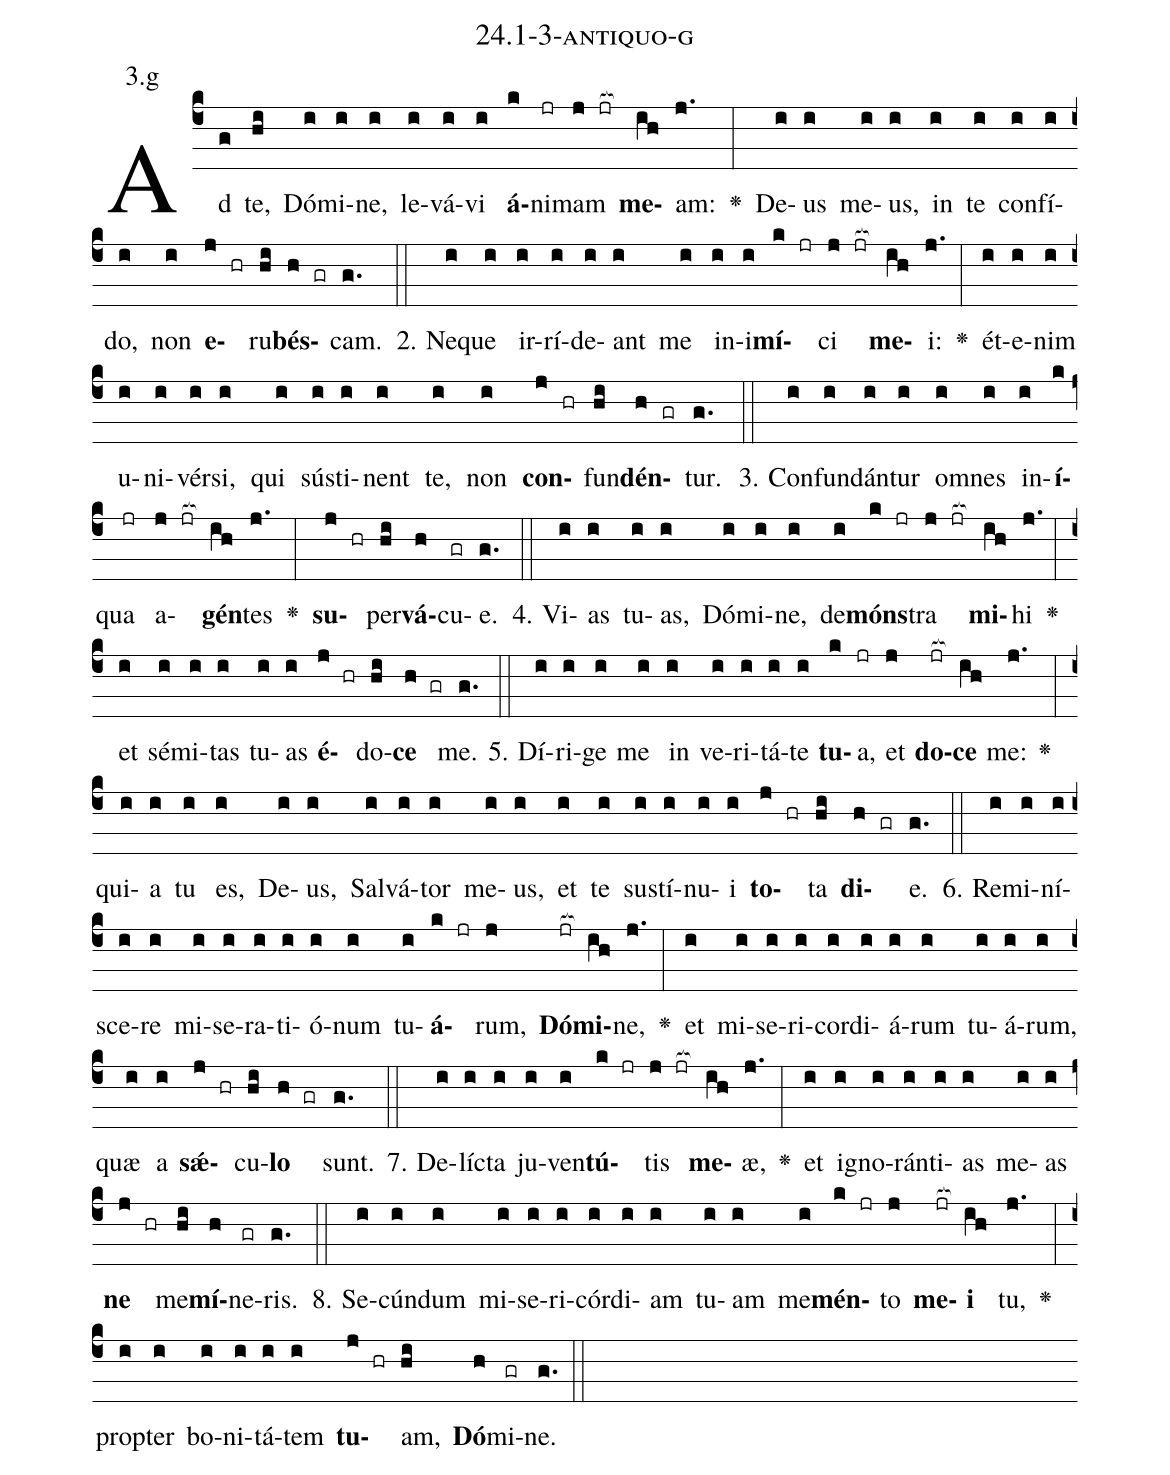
name: 24.1-3-antiquo-g;
annotation: 3.g;
%%
(c4)Ad(g) te,(hi) Dó(i)mi(i)ne,(i) le(i)vá(i)vi(i) <b>á</b>(k)ni(jr)mam(j jr[ocb:1{]) <b>me</b>(ih[ocb:0}])am:(j.) <v>\greheightstar</v>(:) De(i)us(i) me(i)us,(i) in(i) te(i) con(i)fí(i)do,(i) non(i) <b>e</b>(j hr)ru(hi)<b>bés</b>(h gr)cam.(g.) (::)
2. Ne(i)que(i) ir(i)rí(i)de(i)ant(i) me(i) in(i)i(i)<b>mí</b>(k jr)ci(j jr[ocb:1{]) <b>me</b>(ih[ocb:0}])i:(j.) <v>\greheightstar</v>(:) ét(i)e(i)nim(i) u(i)ni(i)vér(i)si,(i) qui(i) sús(i)ti(i)nent(i) te,(i) non(i) <b>con</b>(j hr)fun(hi)<b>dén</b>(h gr)tur.(g.) (::)
3. Con(i)fun(i)dán(i)tur(i) om(i)nes(i) in(i)<b>í</b>(k)qua(jr) a(j jr[ocb:1{])<b>gén</b>(ih[ocb:0}])tes(j.) <v>\greheightstar</v>(:) <b>su</b>(j hr)per(hi)<b>vá</b>(h)cu(gr)e.(g.) (::)
4. Vi(i)as(i) tu(i)as,(i) Dó(i)mi(i)ne,(i) de(i)<b>móns</b>(k jr)tra(j jr[ocb:1{]) <b>mi</b>(ih[ocb:0}])hi(j.) <v>\greheightstar</v>(:) et(i) sé(i)mi(i)tas(i) tu(i)as(i) <b>é</b>(j hr)do(hi)<b>ce</b>(h gr) me.(g.) (::)
5. Dí(i)ri(i)ge(i) me(i) in(i) ve(i)ri(i)tá(i)te(i) <b>tu</b>(k)a,(jr) et(j) <b>do</b>(jr[ocb:1{])<b>ce</b>(ih[ocb:0}]) me:(j.) <v>\greheightstar</v>(:) qui(i)a(i) tu(i) es,(i) De(i)us,(i) Sal(i)vá(i)tor(i) me(i)us,(i) et(i) te(i) sus(i)tí(i)nu(i)i(i) <b>to</b>(j hr)ta(hi) <b>di</b>(h gr)e.(g.) (::)
6. Re(i)mi(i)ní(i)sce(i)re(i) mi(i)se(i)ra(i)ti(i)ó(i)num(i) tu(i)<b>á</b>(k jr)rum,(j) <b>Dó</b>(jr[ocb:1{])<b>mi</b>(ih[ocb:0}])ne,(j.) <v>\greheightstar</v>(:) et(i) mi(i)se(i)ri(i)cor(i)di(i)á(i)rum(i) tu(i)á(i)rum,(i) quæ(i) a(i) <b>sǽ</b>(j hr)cu(hi)<b>lo</b>(h gr) sunt.(g.) (::)
7. De(i)líc(i)ta(i) ju(i)ven(i)<b>tú</b>(k jr)tis(j jr[ocb:1{]) <b>me</b>(ih[ocb:0}])æ,(j.) <v>\greheightstar</v>(:) et(i) i(i)gno(i)rán(i)ti(i)as(i) me(i)as(i) <b>ne</b>(j hr) me(hi)<b>mí</b>(h)ne(gr)ris.(g.) (::)
8. Se(i)cún(i)dum(i) mi(i)se(i)ri(i)cór(i)di(i)am(i) tu(i)am(i) me(i)<b>mén</b>(k jr)to(j) <b>me</b>(jr[ocb:1{])<b>i</b>(ih[ocb:0}]) tu,(j.) <v>\greheightstar</v>(:) prop(i)ter(i) bo(i)ni(i)tá(i)tem(i) <b>tu</b>(j hr)am,(hi) <b>Dó</b>(h)mi(gr)ne.(g.) (::)
